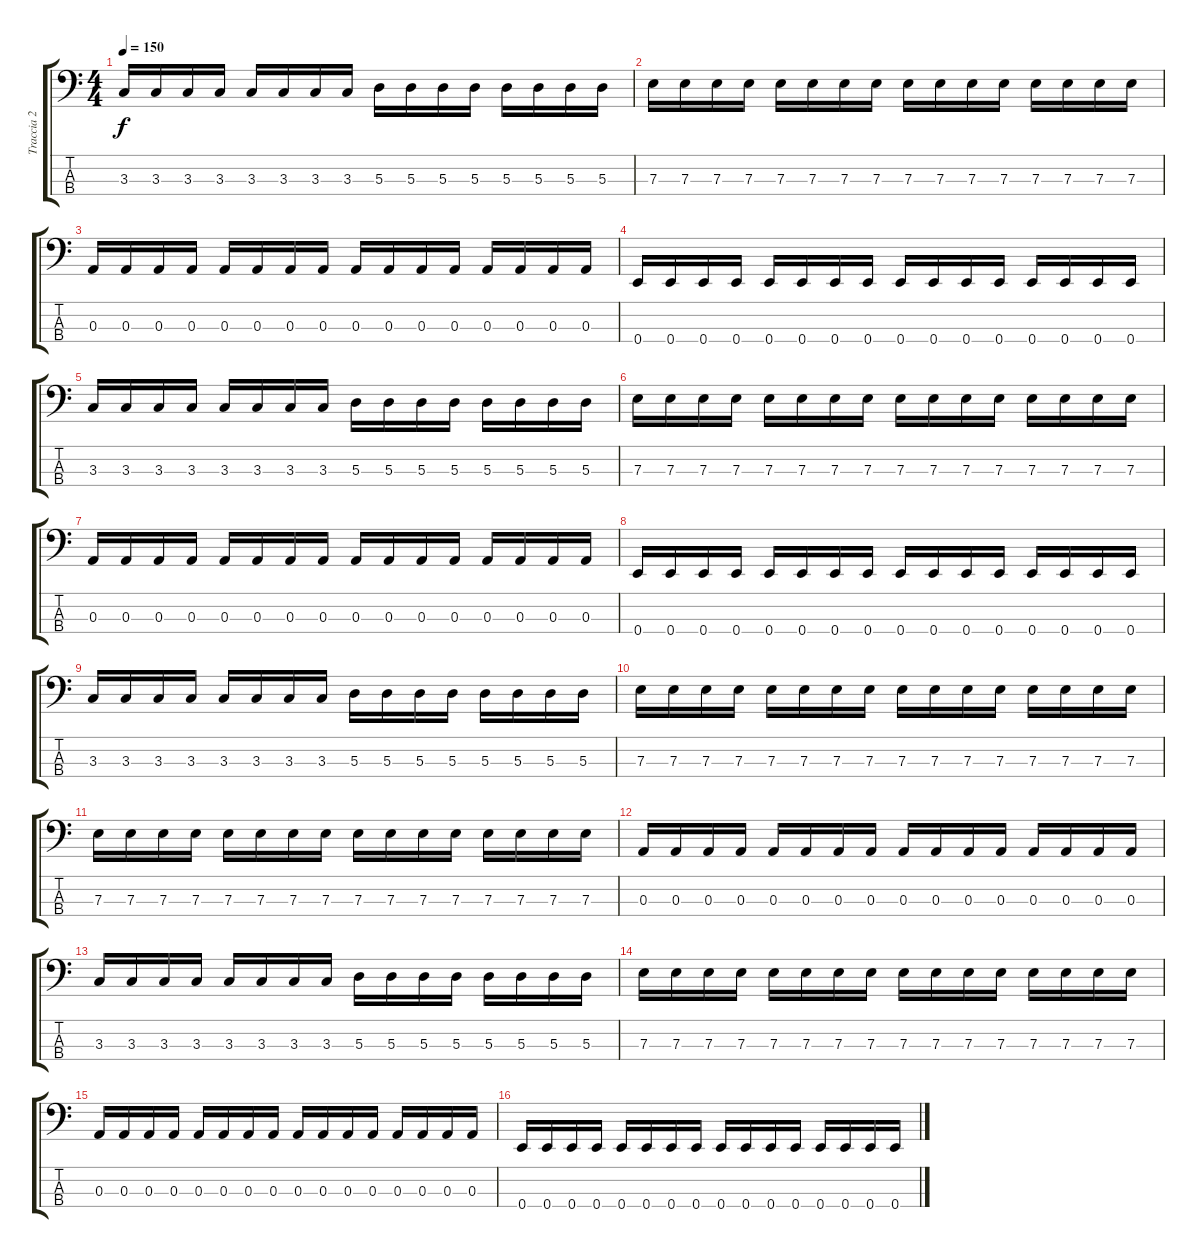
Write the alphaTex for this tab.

\track ("Traccia 2" "Traccia 2") {instrument electricbasspick}
\staff {score tabs}
\tuning (G2 D2 A1 E1) {hide}
\ts (4 4)
\tempo 150
\clef f4
\ks c
3.3.16{dy f} 3.3.16 3.3.16 3.3.16 3.3.16 3.3.16 3.3.16 3.3.16 5.3.16 5.3.16 5.3.16 5.3.16 5.3.16 5.3.16 5.3.16 5.3.16 |
7.3.16 7.3.16 7.3.16 7.3.16 7.3.16 7.3.16 7.3.16 7.3.16 7.3.16 7.3.16 7.3.16 7.3.16 7.3.16 7.3.16 7.3.16 7.3.16 |
0.3.16 0.3.16 0.3.16 0.3.16 0.3.16 0.3.16 0.3.16 0.3.16 0.3.16 0.3.16 0.3.16 0.3.16 0.3.16 0.3.16 0.3.16 0.3.16 |
0.4.16 0.4.16 0.4.16 0.4.16 0.4.16 0.4.16 0.4.16 0.4.16 0.4.16 0.4.16 0.4.16 0.4.16 0.4.16 0.4.16 0.4.16 0.4.16 |
3.3.16 3.3.16 3.3.16 3.3.16 3.3.16 3.3.16 3.3.16 3.3.16 5.3.16 5.3.16 5.3.16 5.3.16 5.3.16 5.3.16 5.3.16 5.3.16 |
7.3.16 7.3.16 7.3.16 7.3.16 7.3.16 7.3.16 7.3.16 7.3.16 7.3.16 7.3.16 7.3.16 7.3.16 7.3.16 7.3.16 7.3.16 7.3.16 |
0.3.16 0.3.16 0.3.16 0.3.16 0.3.16 0.3.16 0.3.16 0.3.16 0.3.16 0.3.16 0.3.16 0.3.16 0.3.16 0.3.16 0.3.16 0.3.16 |
0.4.16 0.4.16 0.4.16 0.4.16 0.4.16 0.4.16 0.4.16 0.4.16 0.4.16 0.4.16 0.4.16 0.4.16 0.4.16 0.4.16 0.4.16 0.4.16 |
3.3.16 3.3.16 3.3.16 3.3.16 3.3.16 3.3.16 3.3.16 3.3.16 5.3.16 5.3.16 5.3.16 5.3.16 5.3.16 5.3.16 5.3.16 5.3.16 |
7.3.16 7.3.16 7.3.16 7.3.16 7.3.16 7.3.16 7.3.16 7.3.16 7.3.16 7.3.16 7.3.16 7.3.16 7.3.16 7.3.16 7.3.16 7.3.16 |
7.3.16 7.3.16 7.3.16 7.3.16 7.3.16 7.3.16 7.3.16 7.3.16 7.3.16 7.3.16 7.3.16 7.3.16 7.3.16 7.3.16 7.3.16 7.3.16 |
0.3.16 0.3.16 0.3.16 0.3.16 0.3.16 0.3.16 0.3.16 0.3.16 0.3.16 0.3.16 0.3.16 0.3.16 0.3.16 0.3.16 0.3.16 0.3.16 |
3.3.16 3.3.16 3.3.16 3.3.16 3.3.16 3.3.16 3.3.16 3.3.16 5.3.16 5.3.16 5.3.16 5.3.16 5.3.16 5.3.16 5.3.16 5.3.16 |
7.3.16 7.3.16 7.3.16 7.3.16 7.3.16 7.3.16 7.3.16 7.3.16 7.3.16 7.3.16 7.3.16 7.3.16 7.3.16 7.3.16 7.3.16 7.3.16 |
0.3.16 0.3.16 0.3.16 0.3.16 0.3.16 0.3.16 0.3.16 0.3.16 0.3.16 0.3.16 0.3.16 0.3.16 0.3.16 0.3.16 0.3.16 0.3.16 |
0.4.16 0.4.16 0.4.16 0.4.16 0.4.16 0.4.16 0.4.16 0.4.16 0.4.16 0.4.16 0.4.16 0.4.16 0.4.16 0.4.16 0.4.16 0.4.16
